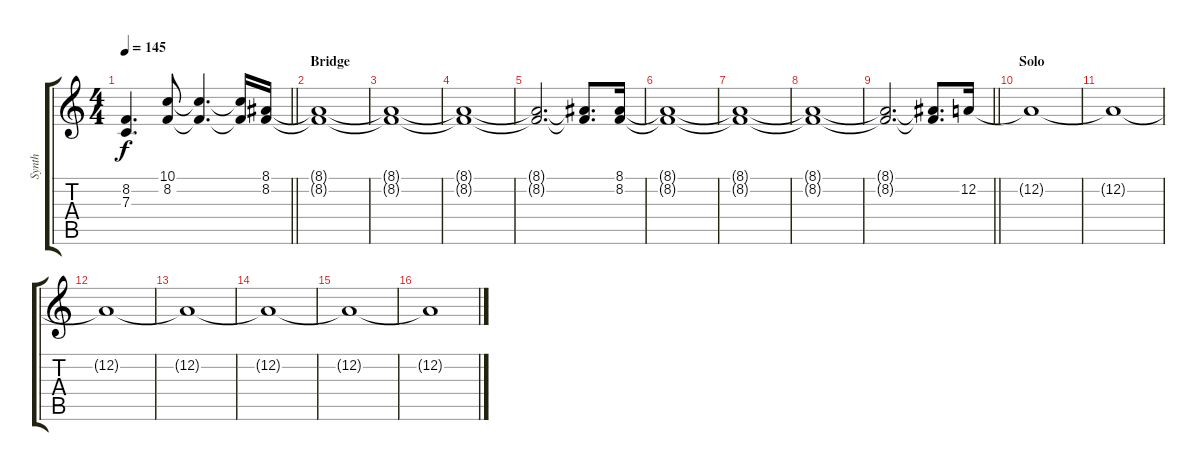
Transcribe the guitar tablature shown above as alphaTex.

\track ("Synth" "Synth") {instrument pad4choir}
\staff {score tabs}
\tuning (D4 A3 F3 C3 G2 D2) {hide}
\ts (4 4)
\tempo 145
\clef g2
\barLineRight lightlight
\ks c
(8.2{t} 7.3{t}).4{d dy f} (10.1 8.2).8 (10.1{t} 8.2{t}).4{d} (10.1{t} 8.2{t}).16 (8.1 8.2).16 |
\section ("" "Bridge")
(8.1{t} 8.2{t}).1 |
(8.1{t} 8.2{t}).1 |
(8.1{t} 8.2{t}).1 |
(8.1{t} 8.2{t}).2{d} (8.1{t} 8.2{t}).8{d} (8.1 8.2).16 |
(8.1{t} 8.2{t}).1 |
(8.1{t} 8.2{t}).1 |
(8.1{t} 8.2{t}).1 |
\barLineRight lightlight
(8.1{t} 8.2{t}).2{d} (8.1{t} 8.2{t}).8{d} 12.2.16 |
\section ("" "Solo")
12.2{t}.1 |
12.2{t}.1 |
12.2{t}.1 |
12.2{t}.1 |
12.2{t}.1 |
12.2{t}.1 |
12.2{t}.1
